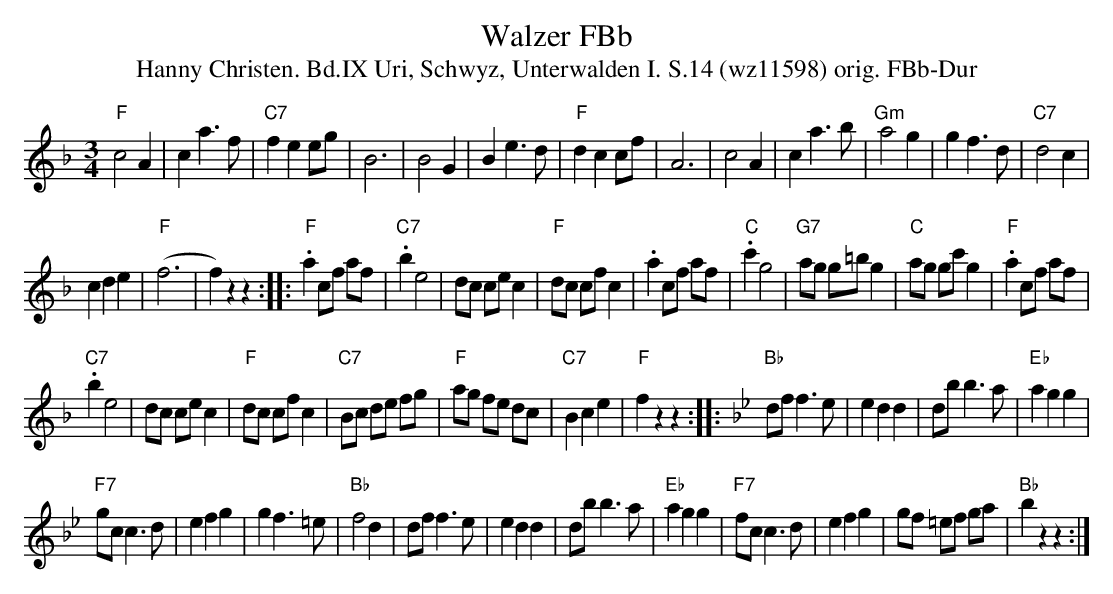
X:1
T: Walzer FBb
T:Hanny Christen. Bd.IX Uri, Schwyz, Unterwalden I. S.14 (wz11598) orig. FBb-Dur
M:3/4
L:1/4
K:F
"F"c2A | ca>f | "C7"fe e/g/ | B3 | B2G | Be>d | "F"dc c/f/ | A3 | c2A | ca>b | "Gm"a2g | gf>d | "C7"d2c |
cde | "F"(f3 | f)zz :: [L:1/8] "F".a2 cf af | ."C7"b2 e4 | dc ce c2 | "F"dc cf c2 | .a2 cf af | "C".c'2g4 | "G7"ag g=b g2 | "C"ag gc' g2 | "F".a2 cf af |
."C7"b2e4 | dc ce c2 | "F"dc cf c2 | "C7"Bc de fg | "F"ag fe dc | "C7"B2c2e2 | "F"f2z2z2 :: [K:Bb] [L:1/4] "Bb"d/f/ f>e | edd | d/b/ b>a | "Eb"agg |
"F7"g/c/ c>d | efg | gf>=e | "Bb"f2d | d/f/f>e | edd | d/b/ b>a | "Eb"agg | "F7"f/c/ c>d | efg | g/f/ =e/f/ g/a/ | "Bb"bzz :|
